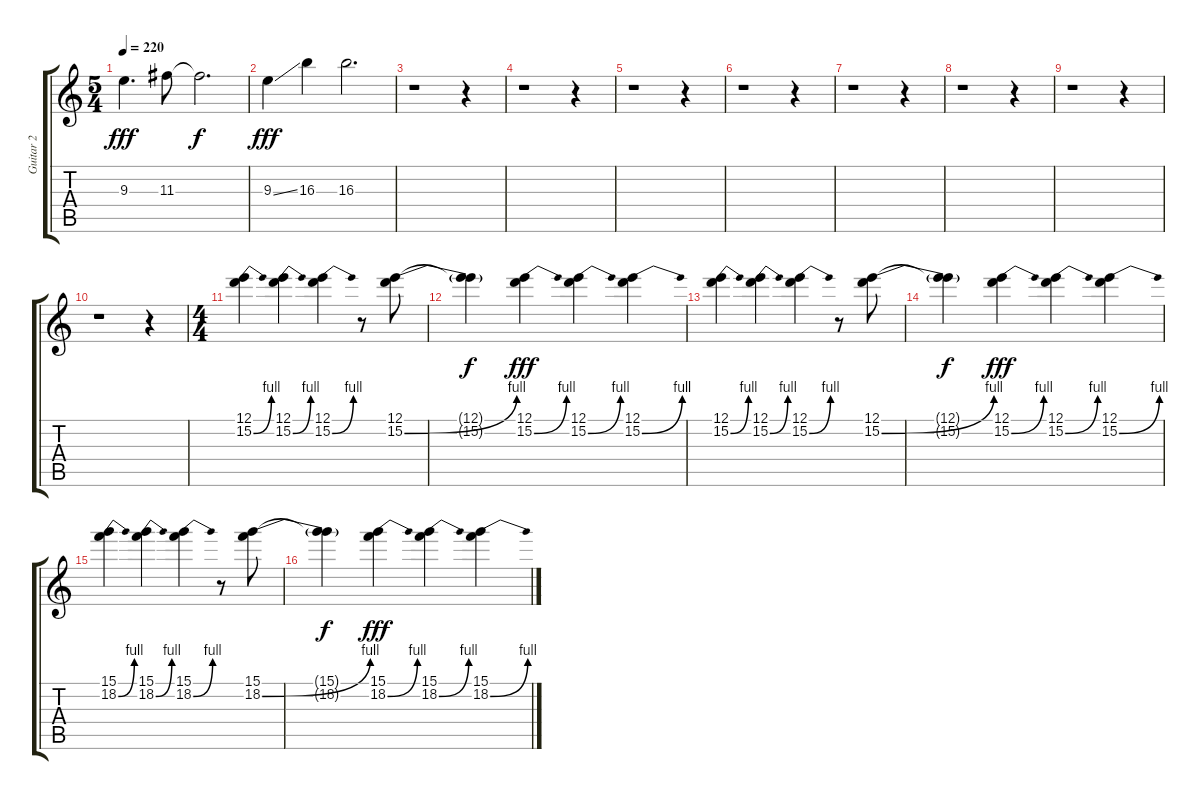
\track ("Guitar 2" "Guitar 2") {instrument distortionguitar}
\staff {score tabs}
\tuning (E4 B3 G3 D3 A2 E2) {hide}
\ts (5 4)
\tempo 220
\clef g2
\ks c
9.3.4{d dy fff} 11.3.8 11.3{t}.2{d dy f} |
9.3{ss}.4{dy fff} 16.3.4 16.3.2{d} |
r.1 r.4 |
r.1 r.4 |
r.1 r.4 |
r.1 r.4 |
r.1 r.4 |
r.1 r.4 |
r.1 r.4 |
r.1 r.4 |
\ts (4 4)
(12.1 15.2{be (bend 0 0 60 4)}).4 (12.1 15.2{be (bend 0 0 60 4)}).4 (12.1 15.2{be (bend 0 0 60 4)}).4 r.8 (12.1 15.2{be (bend 0 0 60 4)}).8 |
(12.1{t} 15.2{t}).4{dy f} (12.1 15.2{be (bend 0 0 60 4)}).4{dy fff} (12.1 15.2{be (bend 0 0 60 4)}).4 (12.1 15.2{be (bend 0 0 60 4)}).4 |
(12.1 15.2{be (bend 0 0 60 4)}).4 (12.1 15.2{be (bend 0 0 60 4)}).4 (12.1 15.2{be (bend 0 0 60 4)}).4 r.8 (12.1 15.2{be (bend 0 0 60 4)}).8 |
(12.1{t} 15.2{t}).4{dy f} (12.1 15.2{be (bend 0 0 60 4)}).4{dy fff} (12.1 15.2{be (bend 0 0 60 4)}).4 (12.1 15.2{be (bend 0 0 60 4)}).4 |
(15.1 18.2{be (bend 0 0 60 4)}).4 (15.1 18.2{be (bend 0 0 60 4)}).4 (15.1 18.2{be (bend 0 0 60 4)}).4 r.8 (15.1 18.2{be (bend 0 0 60 4)}).8 |
(15.1{t} 18.2{t}).4{dy f} (15.1 18.2{be (bend 0 0 60 4)}).4{dy fff} (15.1 18.2{be (bend 0 0 60 4)}).4 (15.1 18.2{be (bend 0 0 60 4)}).4
